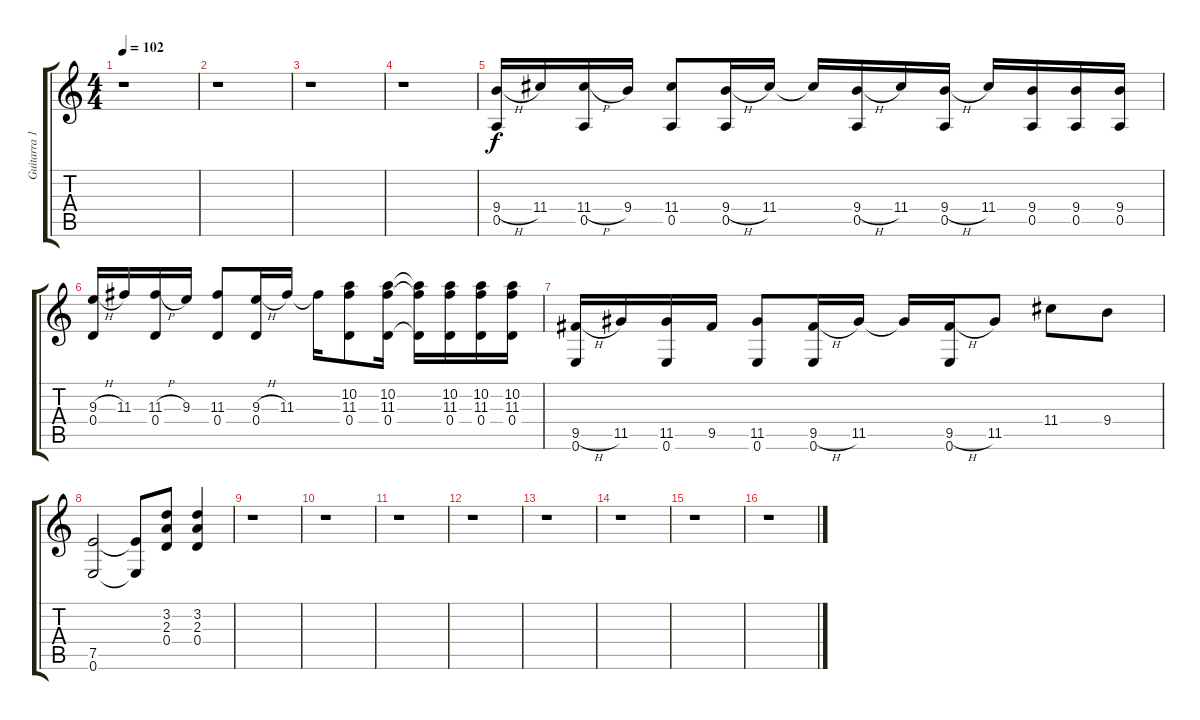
\track ("Guitarra 1" "Guitarra 1") {instrument distortionguitar}
\staff {score tabs}
\tuning (E4 B3 G3 D3 A2 E2) {hide}
\ts (4 4)
\tempo 102
\clef g2
\ks c
r.1{dy f instrument distortionguitar} |
r.1 |
r.1 |
r.1 |
(9.4{h} 0.5).16 11.4.16 (11.4{h} 0.5).16 9.4.16 (11.4 0.5).8 (9.4{h} 0.5).16 11.4.16 11.4{t}.16 (9.4{h} 0.5).16 11.4.16 (9.4{h} 0.5).16 11.4.16 (9.4 0.5).16 (9.4 0.5).16 (9.4 0.5).16 |
(9.3{h} 0.4).16 11.3.16 (11.3{h} 0.4).16 9.3.16 (11.3 0.4).8 (9.3{h} 0.4).16 11.3.16 11.3{t}.16 (10.2 11.3 0.4).8 (10.2 11.3 0.4).16 (10.2{t} 11.3{t} 0.4{t}).16 (10.2 11.3 0.4).16 (10.2 11.3 0.4).16 (10.2 11.3 0.4).16 |
(9.5{h} 0.6).16 11.5.16 (11.5 0.6).16 9.5.16 (11.5 0.6).8 (9.5{h} 0.6).16 11.5.16 11.5{t}.16 (9.5{h} 0.6).16 11.5.8 11.4.8 9.4.8 |
(7.5 0.6).2 (7.5{t} 0.6{t}).8 (3.2 2.3 0.4).8 (3.2 2.3 0.4).4 |
r.1 |
r.1 |
r.1 |
r.1 |
r.1 |
r.1 |
r.1 |
r.1
